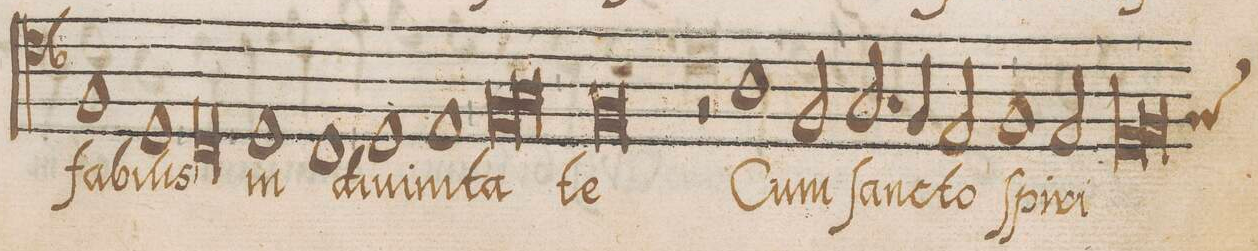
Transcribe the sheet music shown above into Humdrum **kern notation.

**kern	**text
*I"ALTVS	*
*clefC4	*
*k[b-]	*
*met()	*
*M2/1	*
1F	-fa-
1D	-bi-
=115-	=115-
0C	-lis
=116-	=116-
1D	in
1C	di-
=117-	=117-
1D	-ui-
1E	-ni-
=118-	=118-
*lig	*
0F	-ta-
=119-	=119-
0G	.
*Xlig	*
=120-	=120-
0F	-te
=121-	=121-
2r	.
1A	Cum
2F/	.
=122-	=122-
2.G/	ſanc-
4F/	.
2E/	-to
1F/	ſpi-
=123-	=123-
2E/	-ri-
*lig	*
1D	.
=124-	=124-
*custos:F	*
1E	.
*Xlig	*
*-	*-
